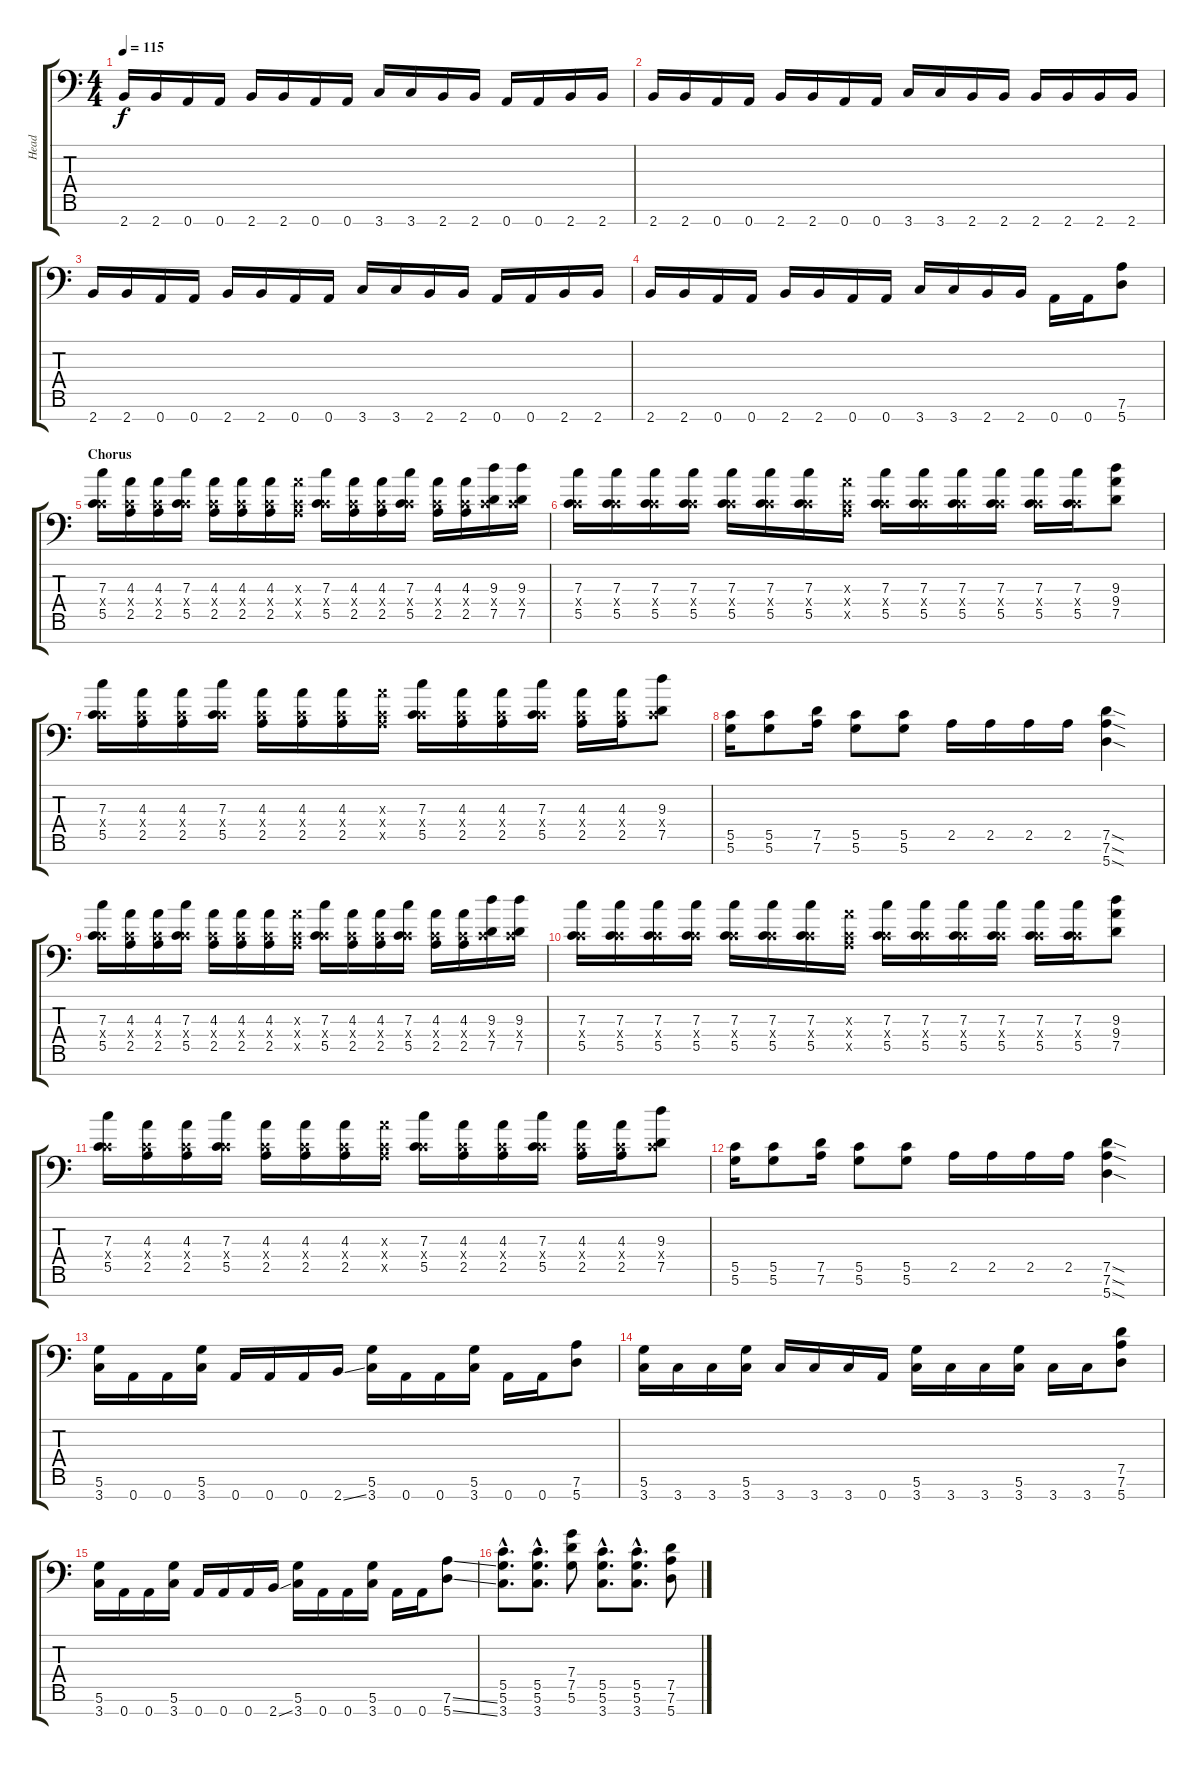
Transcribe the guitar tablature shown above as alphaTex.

\track ("Head" "Head") {instrument overdrivenguitar}
\staff {score tabs}
\tuning (D4 A3 F3 C3 G2 D2 A1) {hide}
\ts (4 4)
\tempo 115
\clef f4
\ks c
2.7.16{dy f} 2.7.16 0.7.16 0.7.16 2.7.16 2.7.16 0.7.16 0.7.16 3.7.16 3.7.16 2.7.16 2.7.16 0.7.16 0.7.16 2.7.16 2.7.16 |
2.7.16 2.7.16 0.7.16 0.7.16 2.7.16 2.7.16 0.7.16 0.7.16 3.7.16 3.7.16 2.7.16 2.7.16 2.7.16 2.7.16 2.7.16 2.7.16 |
2.7.16 2.7.16 0.7.16 0.7.16 2.7.16 2.7.16 0.7.16 0.7.16 3.7.16 3.7.16 2.7.16 2.7.16 0.7.16 0.7.16 2.7.16 2.7.16 |
2.7.16 2.7.16 0.7.16 0.7.16 2.7.16 2.7.16 0.7.16 0.7.16 3.7.16 3.7.16 2.7.16 2.7.16 0.7.16 0.7.16 (7.6 5.7).8 |
\section ("" "Chorus")
(7.3 0.4{x} 5.5).16 (4.3 0.4{x} 2.5).16 (4.3 0.4{x} 2.5).16 (7.3 0.4{x} 5.5).16 (4.3 0.4{x} 2.5).16 (4.3 0.4{x} 2.5).16 (4.3 0.4{x} 2.5).16 (4.3{x} 0.4{x} 2.5{x}).16 (7.3 0.4{x} 5.5).16 (4.3 0.4{x} 2.5).16 (4.3 0.4{x} 2.5).16 (7.3 0.4{x} 5.5).16 (4.3 0.4{x} 2.5).16 (4.3 0.4{x} 2.5).16 (9.3 0.4{x} 7.5).16 (9.3 0.4{x} 7.5).16 |
(7.3 0.4{x} 5.5).16 (7.3 0.4{x} 5.5).16 (7.3 0.4{x} 5.5).16 (7.3 0.4{x} 5.5).16 (7.3 0.4{x} 5.5).16 (7.3 0.4{x} 5.5).16 (7.3 0.4{x} 5.5).16 (4.3{x} 0.4{x} 2.5{x}).16 (7.3 0.4{x} 5.5).16 (7.3 0.4{x} 5.5).16 (7.3 0.4{x} 5.5).16 (7.3 0.4{x} 5.5).16 (7.3 0.4{x} 5.5).16 (7.3 0.4{x} 5.5).16 (9.3 9.4 7.5).8 |
(7.3 0.4{x} 5.5).16 (4.3 0.4{x} 2.5).16 (4.3 0.4{x} 2.5).16 (7.3 0.4{x} 5.5).16 (4.3 0.4{x} 2.5).16 (4.3 0.4{x} 2.5).16 (4.3 0.4{x} 2.5).16 (4.3{x} 0.4{x} 2.5{x}).16 (7.3 0.4{x} 5.5).16 (4.3 0.4{x} 2.5).16 (4.3 0.4{x} 2.5).16 (7.3 0.4{x} 5.5).16 (4.3 0.4{x} 2.5).16 (4.3 0.4{x} 2.5).16 (9.3 0.4{x} 7.5).8 |
(5.5 5.6).16 (5.5 5.6).8 (7.5 7.6).16 (5.5 5.6).8 (5.5 5.6).8 2.5.16 2.5.16 2.5.16 2.5.16 (7.5{sod} 7.6{sod} 5.7{sod}).4 |
(7.3 0.4{x} 5.5).16 (4.3 0.4{x} 2.5).16 (4.3 0.4{x} 2.5).16 (7.3 0.4{x} 5.5).16 (4.3 0.4{x} 2.5).16 (4.3 0.4{x} 2.5).16 (4.3 0.4{x} 2.5).16 (4.3{x} 0.4{x} 2.5{x}).16 (7.3 0.4{x} 5.5).16 (4.3 0.4{x} 2.5).16 (4.3 0.4{x} 2.5).16 (7.3 0.4{x} 5.5).16 (4.3 0.4{x} 2.5).16 (4.3 0.4{x} 2.5).16 (9.3 0.4{x} 7.5).16 (9.3 0.4{x} 7.5).16 |
(7.3 0.4{x} 5.5).16 (7.3 0.4{x} 5.5).16 (7.3 0.4{x} 5.5).16 (7.3 0.4{x} 5.5).16 (7.3 0.4{x} 5.5).16 (7.3 0.4{x} 5.5).16 (7.3 0.4{x} 5.5).16 (4.3{x} 0.4{x} 2.5{x}).16 (7.3 0.4{x} 5.5).16 (7.3 0.4{x} 5.5).16 (7.3 0.4{x} 5.5).16 (7.3 0.4{x} 5.5).16 (7.3 0.4{x} 5.5).16 (7.3 0.4{x} 5.5).16 (9.3 9.4 7.5).8 |
(7.3 0.4{x} 5.5).16 (4.3 0.4{x} 2.5).16 (4.3 0.4{x} 2.5).16 (7.3 0.4{x} 5.5).16 (4.3 0.4{x} 2.5).16 (4.3 0.4{x} 2.5).16 (4.3 0.4{x} 2.5).16 (4.3{x} 0.4{x} 2.5{x}).16 (7.3 0.4{x} 5.5).16 (4.3 0.4{x} 2.5).16 (4.3 0.4{x} 2.5).16 (7.3 0.4{x} 5.5).16 (4.3 0.4{x} 2.5).16 (4.3 0.4{x} 2.5).16 (9.3 0.4{x} 7.5).8 |
(5.5 5.6).16 (5.5 5.6).8 (7.5 7.6).16 (5.5 5.6).8 (5.5 5.6).8 2.5.16 2.5.16 2.5.16 2.5.16 (7.5{sod} 7.6{sod} 5.7{sod}).4 |
(5.6 3.7).16 0.7.16 0.7.16 (5.6 3.7).16 0.7.16 0.7.16 0.7.16 2.7{ss}.16 (5.6 3.7).16 0.7.16 0.7.16 (5.6 3.7).16 0.7.16 0.7.16 (7.6 5.7).8 |
(5.6 3.7).16 3.7.16 3.7.16 (5.6 3.7).16 3.7.16 3.7.16 3.7.16 0.7.16 (5.6 3.7).16 3.7.16 3.7.16 (5.6 3.7).16 3.7.16 3.7.16 (7.5 7.6 5.7).8 |
(5.6 3.7).16 0.7.16 0.7.16 (5.6 3.7).16 0.7.16 0.7.16 0.7.16 2.7{ss}.16 (5.6 3.7).16 0.7.16 0.7.16 (5.6 3.7).16 0.7.16 0.7.16 (7.6{ss} 5.7{ss}).8 |
(5.5{hac} 5.6{hac} 3.7{hac}).8{d} (5.5{hac} 5.6{hac} 3.7{hac}).8{d} (7.4 7.5 5.6).8 (5.5{hac} 5.6{hac} 3.7{hac}).8{d} (5.5{hac} 5.6{hac} 3.7{hac}).8{d} (7.5 7.6 5.7).8
